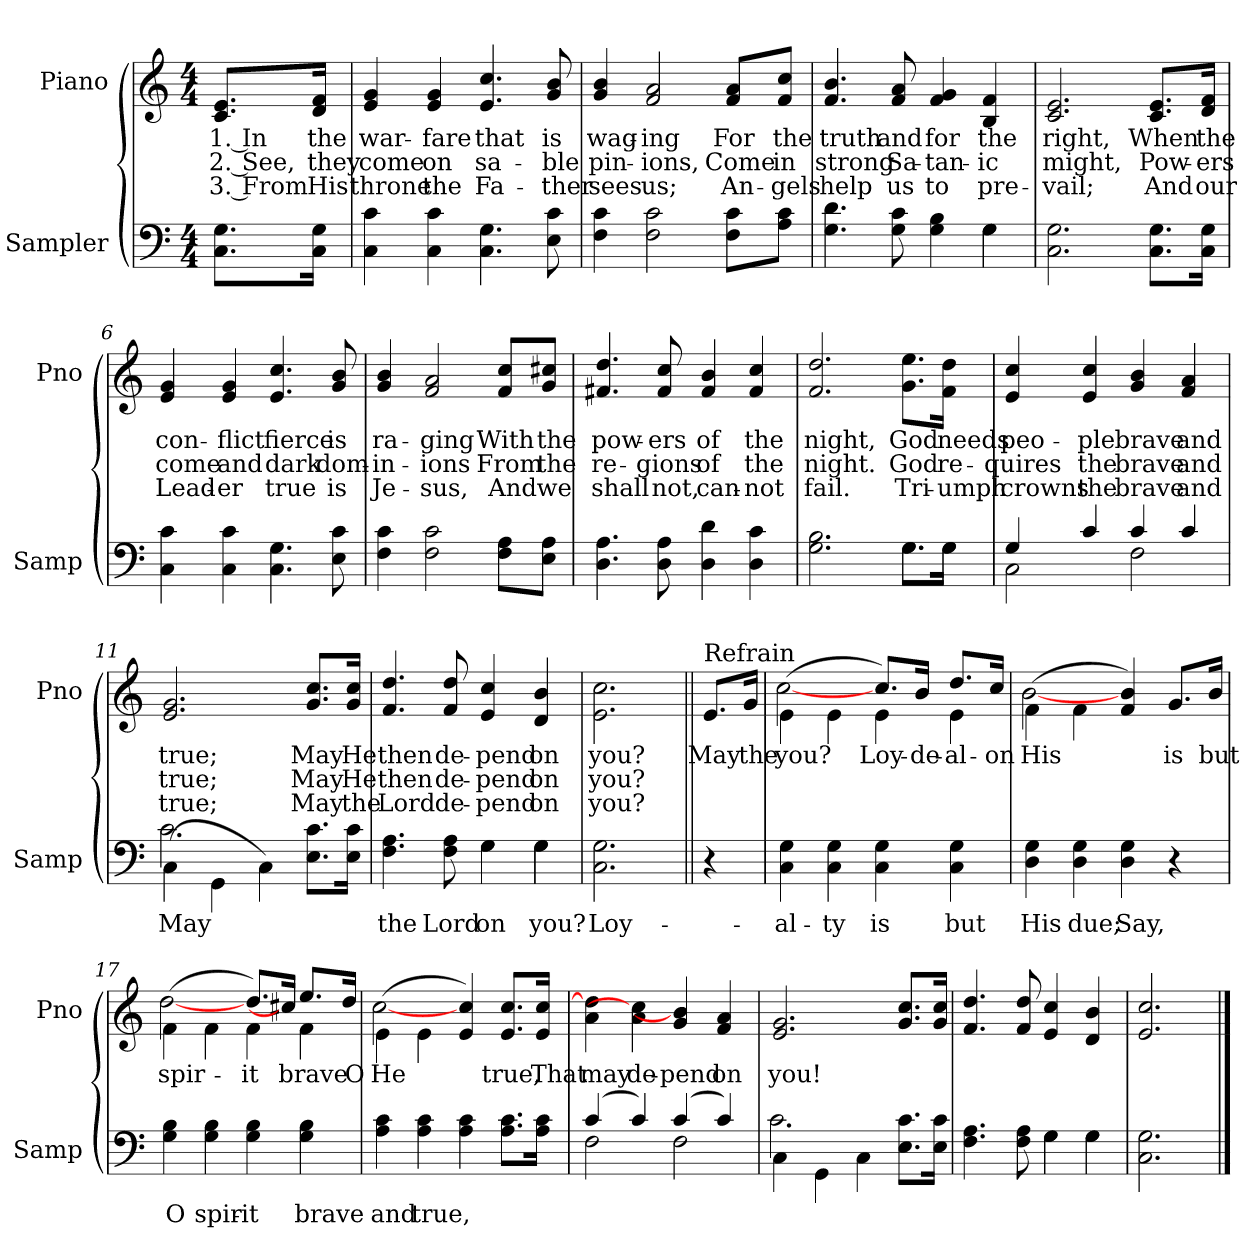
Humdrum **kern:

**kern	**text	**kern	**text	**text	**text
*part2	*part2	*part1	*part1	*part1	*part1
*staff2	*staff2	*staff1	*staff1	*staff1	*staff1
*I"Sampler	*	*I"Piano	*	*	*
*I'Samp	*	*I'Pno	*	*	*
*clefF4	*	*clefG2	*	*	*
*M4/4	*	*M4/4	*	*	*
=1	=1	=1	=1	=1	=1
8.C\ 8.G\L	.	8.c/ 8.e/L	1. In	2. See,	3. From
16C\ 16G\Jk	.	16d/ 16f/Jk	the	they	His
=2	=2	=2	=2	=2	=2
4C 4c	.	4e 4g	war-	come	throne
4C 4c	.	4e 4g	-fare	on	the
4.C 4.G	.	4.e 4.cc	that	sa-	Fa-
8E 8c	.	8g 8b	is	-ble	-ther
=3	=3	=3	=3	=3	=3
4F 4c	.	4g 4b	wag-	pin-	sees
2F 2c	.	2f 2a	-ing	-ions,	us;
8F\ 8c\L	.	8f/ 8a/L	For	Come	An-
8A\ 8c\J	.	8f/ 8cc/J	the	in	-gels
=4	=4	=4	=4	=4	=4
*^	*	*	*	*	*
4.G 4.d	2.ryy	.	4.f 4.b	truth	strong	help
8G 8c	.	.	8f 8a	and	Sa-	us
4G 4B	.	.	4f 4g	for	-tan-	to
4G\	4G	.	4B 4f	the	-ic	pre-
*v	*v	*	*	*	*	*
=5	=5	=5	=5	=5	=5
2.C 2.G	.	2.c 2.e	right,	might,	-vail;
8.C\ 8.G\L	.	8.c/ 8.e/L	When	Pow-	And
16C\ 16G\Jk	.	16d/ 16f/Jk	the	-ers	our
=6	=6	=6	=6	=6	=6
4C 4c	.	4e 4g	con-	come	Lead-
4C 4c	.	4e 4g	-flict	and	-er
4.C 4.G	.	4.e 4.cc	fierce	dark	true
8E 8c	.	8g 8b	is	dom-	is
=7	=7	=7	=7	=7	=7
4F 4c	.	4g 4b	ra-	-in-	Je-
2F 2c	.	2f 2a	-ging	-ions	-sus,
8F\ 8A\L	.	8f/ 8cc/L	With	From	And
8E\ 8A\J	.	8g/ 8cc#X/J	the	the	we
=8	=8	=8	=8	=8	=8
4.D 4.A	.	4.f#X 4.dd	pow-	re-	shall
8D 8A	.	8f# 8cc	-ers	-gions	not,
4D 4d	.	4f# 4b	of	of	can-
4D 4c	.	4f# 4cc	the	the	-not
=9	=9	=9	=9	=9	=9
*^	*	*	*	*	*
2.G 2.B	2.ryy	.	2.f 2.dd	night,	night.	fail.
8.G\L	8.G\L	.	8.g\ 8.ee\L	God	God	Tri-
16G\Jk	16G\Jk	.	16f\ 16dd\Jk	needs	re-	-umph
=10	=10	=10	=10	=10	=10	=10
4G/	2C	.	4e 4cc	peo-	-quires	crowns
4c/	.	.	4e 4cc	-ple	the	the
4c/	2F	.	4g 4b	brave	brave	brave
4c/	.	.	4f 4a	and	and	and
=11	=11	=11	=11	=11	=11	=11
(4C\	2.c	May	2.e 2.g	true;	true;	true;
4GG\	.	.	.	.	.	.
4C\)	.	.	.	.	.	.
8.E\ 8.c\L	4ryy	.	8.g/ 8.cc/L	May	May	May
16E\ 16c\Jk	.	.	16g/ 16cc/Jk	He	He	the
=12	=12	=12	=12	=12	=12	=12
4.F 4.A	2ryy	the	4.f 4.dd	then	then	Lord
8F 8A	.	Lord	8f 8dd	de-	de-	de-
4G\	4G	on	4e 4cc	-pend	-pend	-pend
4G\	4G	you?	4d 4b	on	on	on
*v	*v	*	*	*	*	*
=13	=13	=13	=13	=13	=13
2.C 2.G	Loy-	2.e\ 2.cc\	you?	you?	you?
=14||	=14||	=14||	=14||	=14||	=14||
!	!	!LO:TX:t=Refrain	!	!	!
4r	.	8.e/L	May	.	.
.	.	16g/Jk	the	.	.
=15	=15	=15	=15	=15	=15
*	*	*^	*	*	*
4C 4G	-al-	(4e\	[2cc	you?	.	.
4C 4G	-ty	4e\	.	.	.	.
4C 4G	is	8.cc/L)	4e	Loy-	.	.
.	.	16b/Jk	.	de-	.	.
4C 4G	but	8.dd/L	4e	-al-	.	.
.	.	16cc/Jk	.	on	.	.
=16	=16	=16	=16	=16	=16	=16
4D 4G	His	(4f\	[2b	His	.	.
4D 4G	due;	4f\	.	.	.	.
4D 4G	Say,	4f 4b)	2ryy	.	.	.
4r	.	8.g/L	.	is	.	.
.	.	16b/Jk	.	but	.	.
=17	=17	=17	=17	=17	=17	=17
4G 4B	O	(4f\	[2dd	spir-	.	.
4G 4B	spir-	4f\	.	.	.	.
4G 4B	-it	8.dd/L)	4f	-it	.	.
.	.	16cc#X/Jk]	.	.	.	.
4G 4B	brave	8.ee/L	4f	brave	.	.
.	.	16dd/Jk	.	O	.	.
=18	=18	=18	=18	=18	=18	=18
4A 4c	and	(4e\	[2cc	He	.	.
4A 4c	true,	4e\	.	.	.	.
4A 4c	.	4e 4cc)	2ryy	.	.	.
8.A\ 8.c\L	.	8.e/ 8.cc/L	.	true,	.	.
16A\ 16c\Jk	.	16e/ 16cc/Jk	.	That	.	.
*	*	*v	*v	*	*	*
=19	=19	=19	=19	=19	=19
*^	*	*	*	*	*
(4c/	2F	.	4a 4dd]	may	.	.
4c/)	.	.	4a 4cc]	de-	.	.
(4c/	2F	.	4g 4b]	-pend	.	.
4c/)	.	.	4f 4a	on	.	.
=20	=20	=20	=20	=20	=20	=20
4C\	2.c	.	2.e 2.g	you!	.	.
4GG\	.	.	.	.	.	.
4C\	.	.	.	.	.	.
8.E\ 8.c\L	4ryy	.	8.g/ 8.cc/L	.	.	.
16E\ 16c\Jk	.	.	16g/ 16cc/Jk	.	.	.
=21	=21	=21	=21	=21	=21	=21
4.F 4.A	2ryy	.	4.f 4.dd	.	.	.
8F 8A	.	.	8f 8dd	.	.	.
4G\	4G	.	4e 4cc	.	.	.
4G\	4G	.	4d 4b	.	.	.
*v	*v	*	*	*	*	*
=22	=22	=22	=22	=22	=22
2.C 2.G	.	2.e 2.cc	.	.	.
==	==	==	==	==	==
*-	*-	*-	*-	*-	*-
